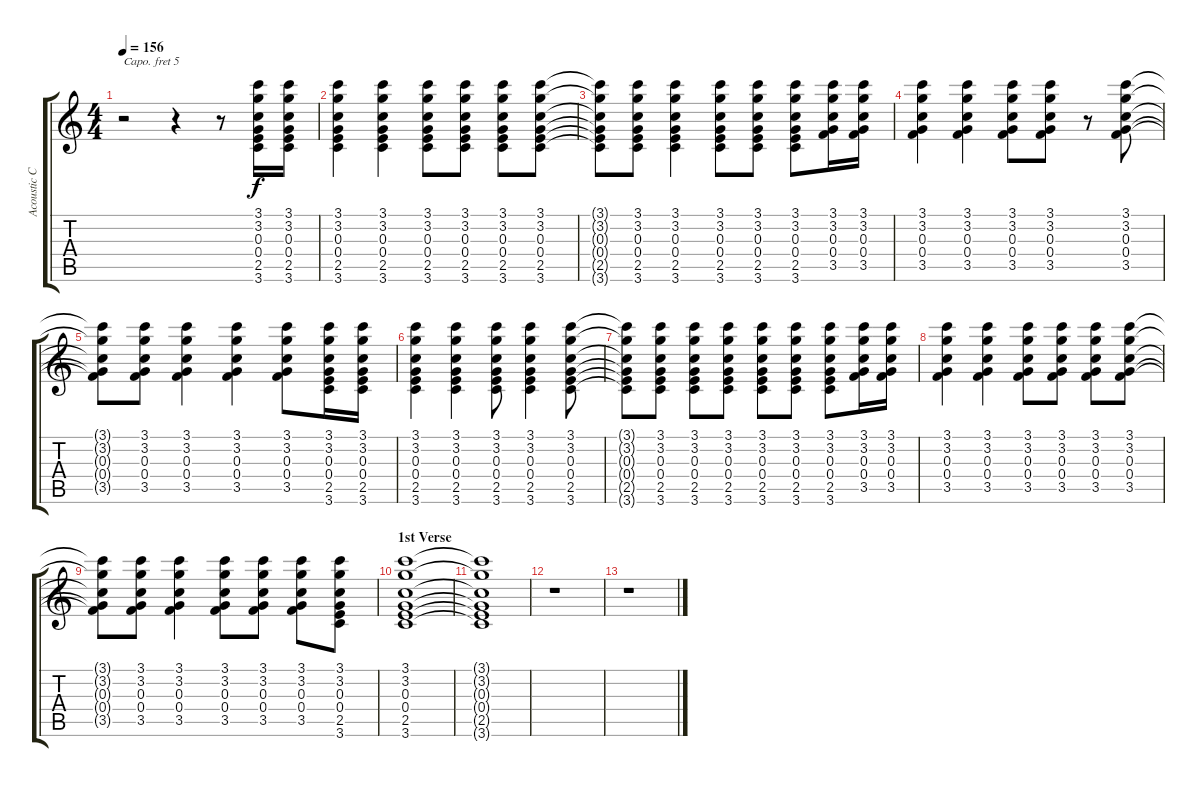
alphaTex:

\track ("Acoustic Capo 5" "Acoustic C") {instrument acousticguitarnylon}
\staff {score tabs}
\capo 5
\tuning (E4 B3 G3 D3 A2 E2) {hide}
\ts (4 4)
\tempo 156
\clef g2
\ks c
r.2{dy f instrument acousticguitarnylon} r.4 r.8 (3.1 3.2 0.3 0.4 2.5 3.6).16 (3.1 3.2 0.3 0.4 2.5 3.6).16 |
(3.1 3.2 0.3 0.4 2.5 3.6).4 (3.1 3.2 0.3 0.4 2.5 3.6).4 (3.1 3.2 0.3 0.4 2.5 3.6).8 (3.1 3.2 0.3 0.4 2.5 3.6).8 (3.1 3.2 0.3 0.4 2.5 3.6).8 (3.1 3.2 0.3 0.4 2.5 3.6).8 |
(3.1{t} 3.2{t} 0.3{t} 0.4{t} 2.5{t} 3.6{t}).8 (3.1 3.2 0.3 0.4 2.5 3.6).8 (3.1 3.2 0.3 0.4 2.5 3.6).4 (3.1 3.2 0.3 0.4 2.5 3.6).8 (3.1 3.2 0.3 0.4 2.5 3.6).8 (3.1 3.2 0.3 0.4 2.5 3.6).8 (3.1 3.2 0.3 0.4 3.5).16 (3.1 3.2 0.3 0.4 3.5).16 |
(3.1 3.2 0.3 0.4 3.5).4 (3.1 3.2 0.3 0.4 3.5).4 (3.1 3.2 0.3 0.4 3.5).8 (3.1 3.2 0.3 0.4 3.5).8 r.8 (3.1 3.2 0.3 0.4 3.5).8 |
(3.1{t} 3.2{t} 0.3{t} 0.4{t} 3.5{t}).8 (3.1 3.2 0.3 0.4 3.5).8 (3.1 3.2 0.3 0.4 3.5).4 (3.1 3.2 0.3 0.4 3.5).4 (3.1 3.2 0.3 0.4 3.5).8 (3.1 3.2 0.3 0.4 2.5 3.6).16 (3.1 3.2 0.3 0.4 2.5 3.6).16 |
(3.1 3.2 0.3 0.4 2.5 3.6).4 (3.1 3.2 0.3 0.4 2.5 3.6).4 (3.1 3.2 0.3 0.4 2.5 3.6).8 (3.1 3.2 0.3 0.4 2.5 3.6).4 (3.1 3.2 0.3 0.4 2.5 3.6).8 |
(3.1{t} 3.2{t} 0.3{t} 0.4{t} 2.5{t} 3.6{t}).8 (3.1 3.2 0.3 0.4 2.5 3.6).8 (3.1 3.2 0.3 0.4 2.5 3.6).8 (3.1 3.2 0.3 0.4 2.5 3.6).8 (3.1 3.2 0.3 0.4 2.5 3.6).8 (3.1 3.2 0.3 0.4 2.5 3.6).8 (3.1 3.2 0.3 0.4 2.5 3.6).8 (3.1 3.2 0.3 0.4 3.5).16 (3.1 3.2 0.3 0.4 3.5).16 |
(3.1 3.2 0.3 0.4 3.5).4 (3.1 3.2 0.3 0.4 3.5).4 (3.1 3.2 0.3 0.4 3.5).8 (3.1 3.2 0.3 0.4 3.5).8 (3.1 3.2 0.3 0.4 3.5).8 (3.1 3.2 0.3 0.4 3.5).8 |
(3.1{t} 3.2{t} 0.3{t} 0.4{t} 3.5{t}).8 (3.1 3.2 0.3 0.4 3.5).8 (3.1 3.2 0.3 0.4 3.5).4 (3.1 3.2 0.3 0.4 3.5).8 (3.1 3.2 0.3 0.4 3.5).8 (3.1 3.2 0.3 0.4 3.5).8 (3.1 3.2 0.3 0.4 2.5 3.6).8 |
\section ("" "1st Verse")
(3.1 3.2 0.3 0.4 2.5 3.6).1 |
(3.1{t} 3.2{t} 0.3{t} 0.4{t} 2.5{t} 3.6{t}).1 |
r.1 |
r.1
